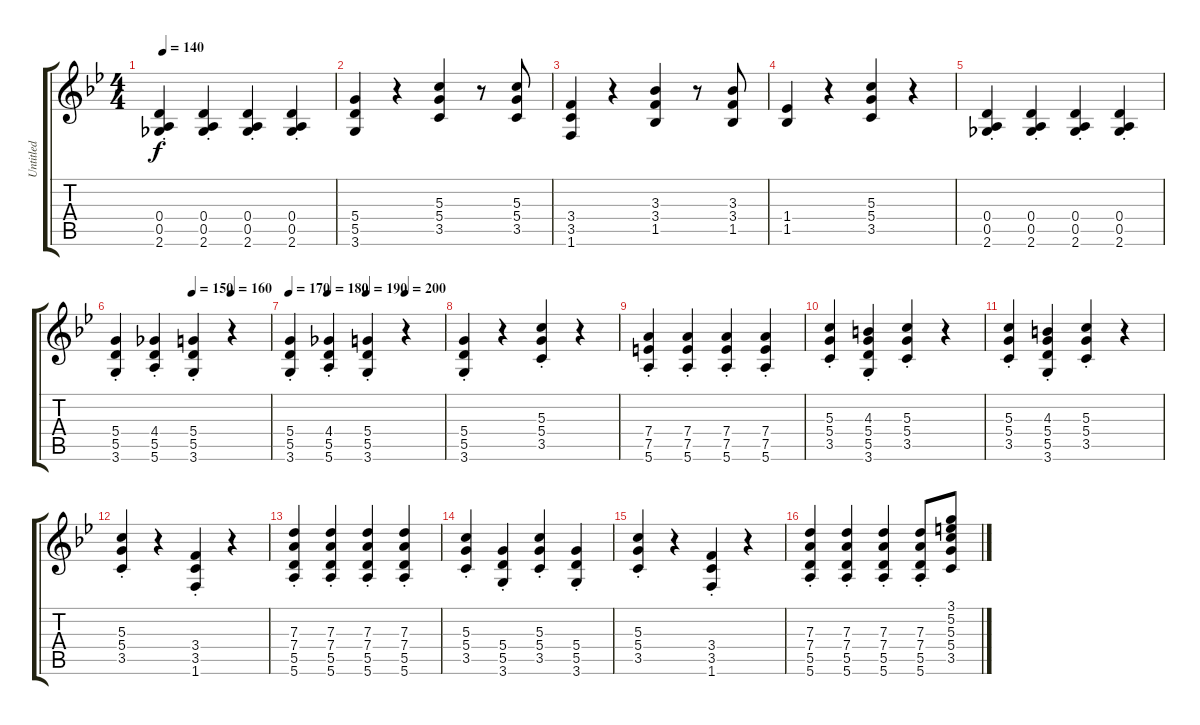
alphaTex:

\track ("Untitled" "Untitled") {instrument electricguitarjazz}
\staff {score tabs}
\tuning (E4 B3 G3 D3 A2 E2) {hide}
\ts (4 4)
\tempo 140
\clef g2
\ks bb
(0.4{st} 0.5{st} 2.6{st}).4{dy f} (0.4{st} 0.5{st} 2.6{st}).4 (0.4{st} 0.5{st} 2.6{st}).4 (0.4{st} 0.5{st} 2.6{st}).4 |
(5.4 5.5 3.6).4 r.4 (5.3 5.4 3.5).4 r.8 (5.3 5.4 3.5).8 |
(3.4 3.5 1.6).4 r.4 (3.3 3.4 1.5).4 r.8 (3.3 3.4 1.5).8 |
(1.4 1.5).4 r.4 (5.3 5.4 3.5).4 r.4 |
(0.4{st} 0.5{st} 2.6{st}).4 (0.4{st} 0.5{st} 2.6{st}).4 (0.4{st} 0.5{st} 2.6{st}).4 (0.4{st} 0.5{st} 2.6{st}).4 |
\tempo (150 0.49973958333333335)
\tempo (160 0.7494791666666667)
(5.4{st} 5.5{st} 3.6{st}).4 (4.4{st} 5.5{st} 5.6{st}).4 (5.4{st} 5.5{st} 3.6{st}).4 r.4 |
\tempo 170
\tempo (180 0.24973958333333332)
\tempo (190 0.49947916666666664)
\tempo (200 0.74921875)
(5.4{st} 5.5{st} 3.6{st}).4 (4.4{st} 5.5{st} 5.6{st}).4 (5.4{st} 5.5{st} 3.6{st}).4 r.4 |
(5.4{st} 5.5{st} 3.6{st}).4 r.4 (5.3{st} 5.4{st} 3.5{st}).4 r.4 |
(7.4{st} 7.5{st} 5.6{st}).4 (7.4{st} 7.5{st} 5.6{st}).4 (7.4{st} 7.5{st} 5.6{st}).4 (7.4{st} 7.5{st} 5.6{st}).4 |
(5.3{st} 5.4{st} 3.5{st}).4 (4.3{st} 5.4{st} 5.5{st} 3.6{st}).4 (5.3{st} 5.4{st} 3.5{st}).4 r.4 |
(5.3{st} 5.4{st} 3.5{st}).4 (4.3{st} 5.4{st} 5.5{st} 3.6{st}).4 (5.3{st} 5.4{st} 3.5{st}).4 r.4 |
(5.3{st} 5.4{st} 3.5{st}).4 r.4 (3.4{st} 3.5{st} 1.6{st}).4 r.4 |
(7.3{st} 7.4{st} 5.5{st} 5.6{st}).4 (7.3{st} 7.4{st} 5.5{st} 5.6{st}).4 (7.3{st} 7.4{st} 5.5{st} 5.6{st}).4 (7.3{st} 7.4{st} 5.5{st} 5.6{st}).4 |
(5.3{st} 5.4{st} 3.5{st}).4 (5.4{st} 5.5{st} 3.6{st}).4 (5.3{st} 5.4{st} 3.5{st}).4 (5.4{st} 5.5{st} 3.6{st}).4 |
(5.3{st} 5.4{st} 3.5{st}).4 r.4 (3.4{st} 3.5{st} 1.6{st}).4 r.4 |
(7.3{st} 7.4{st} 5.5{st} 5.6{st}).4 (7.3{st} 7.4{st} 5.5{st} 5.6{st}).4 (7.3{st} 7.4{st} 5.5{st} 5.6{st}).4 (7.3{st} 7.4{st} 5.5{st} 5.6{st}).8 (3.1 5.2 5.3 5.4 3.5).8
